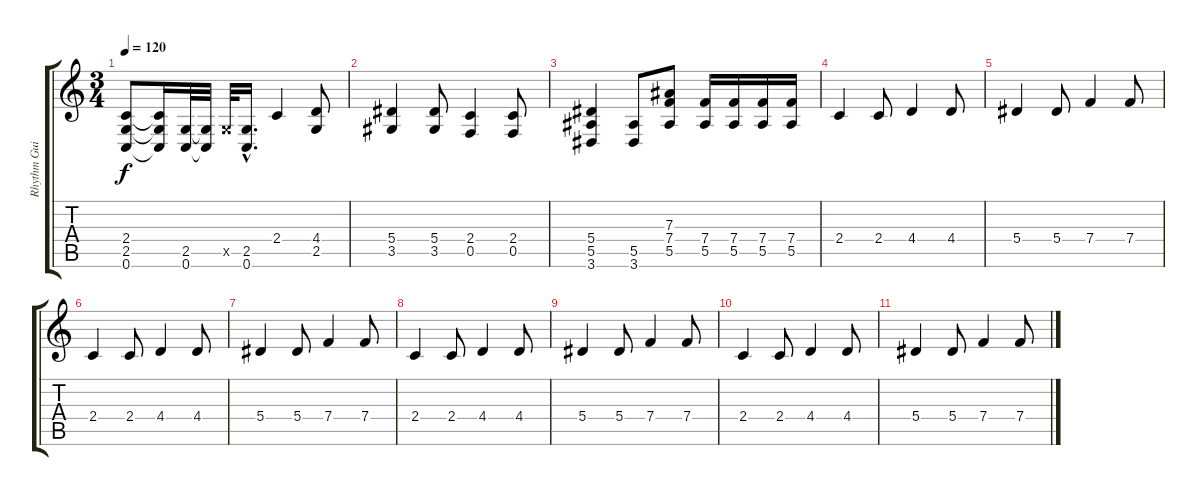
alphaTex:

\track ("Rhythm Guitar" "Rhythm Gui") {instrument distortionguitar}
\staff {score tabs}
\tuning (C4 G3 Eb3 Bb2 F2 C2) {hide}
\ts (3 4)
\tempo 120
\clef g2
\ks c
(2.4 2.5 0.6).8{dy f} (2.4{t} 2.5{t} 0.6{t}).16 (2.5 0.6).32 (2.5{t} 0.6{t}).32 2.5{x}.32 (2.5{hac} 0.6{hac}).16{d} 2.4.4 (4.4 2.5).8 |
(5.4 3.5).4 (5.4 3.5).8 (2.4 0.5).4 (2.4 0.5).8 |
(5.4 5.5 3.6).4 (5.5 3.6).8 (7.3 7.4 5.5).8 (7.4 5.5).16 (7.4 5.5).16 (7.4 5.5).16 (7.4 5.5).16 |
2.4.4 2.4.8 4.4.4 4.4.8 |
5.4.4 5.4.8 7.4.4 7.4.8 |
2.4.4 2.4.8 4.4.4 4.4.8 |
5.4.4 5.4.8 7.4.4 7.4.8 |
2.4.4 2.4.8 4.4.4 4.4.8 |
5.4.4 5.4.8 7.4.4 7.4.8 |
2.4.4 2.4.8 4.4.4 4.4.8 |
5.4.4 5.4.8 7.4.4 7.4.8
